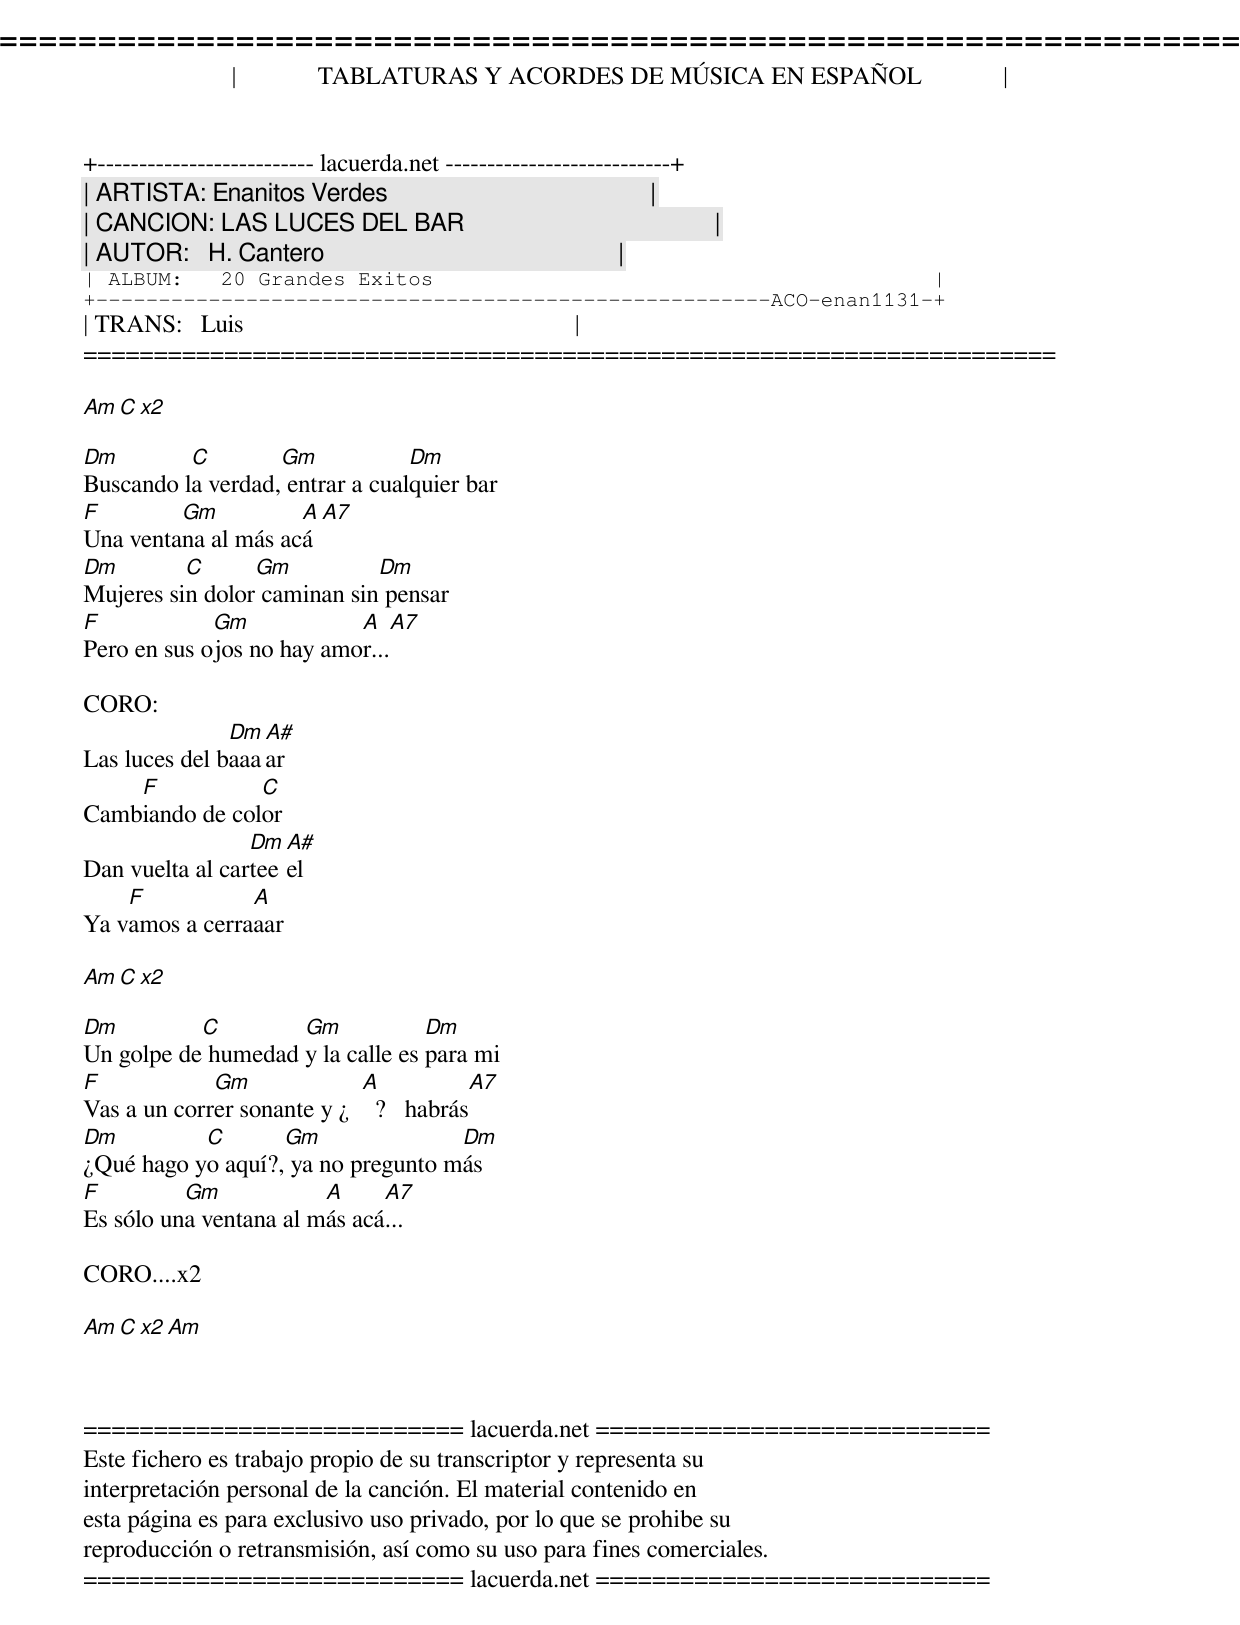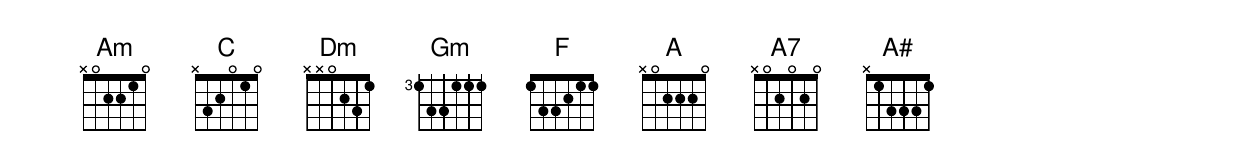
=====================================================================
|             TABLATURAS Y ACORDES DE MÚSICA EN ESPAÑOL             |
+-------------------------- lacuerda.net ---------------------------+
| ARTISTA: Enanitos Verdes                                          |
| CANCION: LAS LUCES DEL BAR                                        |
| AUTOR:   H. Cantero                                               |
| ALBUM:   20 Grandes Exitos                                        |
+------------------------------------------------------ACO-enan1131-+
| TRANS:   Luis                                                     |
=====================================================================

Am C x2

Dm        C        Gm            Dm
Buscando la verdad, entrar a cualquier bar
F        Gm          A   A7
Una ventana al más acá
Dm        C      Gm          Dm
Mujeres sin dolor caminan sin pensar
F            Gm            A   A7
Pero en sus ojos no hay amor...

CORO:
               Dm A#
Las luces del baaaar
    F           C
Cambiando de color
                 Dm A#
Dan vuelta al carteeel
    F           A
Ya vamos a cerraaar

Am C x2

Dm         C        Gm            Dm
Un golpe de humedad y la calle es para mi
F            Gm              A           A7
Vas a un correr sonante y ¿    ?   habrás
Dm         C       Gm               Dm
¿Qué hago yo aquí?, ya no pregunto más
F         Gm            A     A7
Es sólo una ventana al más acá...

CORO....x2

Am C x2 Am

SANTA CRUZ-BOLIVIA 2005


=========================== lacuerda.net ============================
Este fichero es trabajo propio de su transcriptor y representa su
interpretación personal de la canción. El material contenido en
esta página es para exclusivo uso privado, por lo que se prohibe su
reproducción o retransmisión, así como su uso para fines comerciales.
=========================== lacuerda.net ============================
